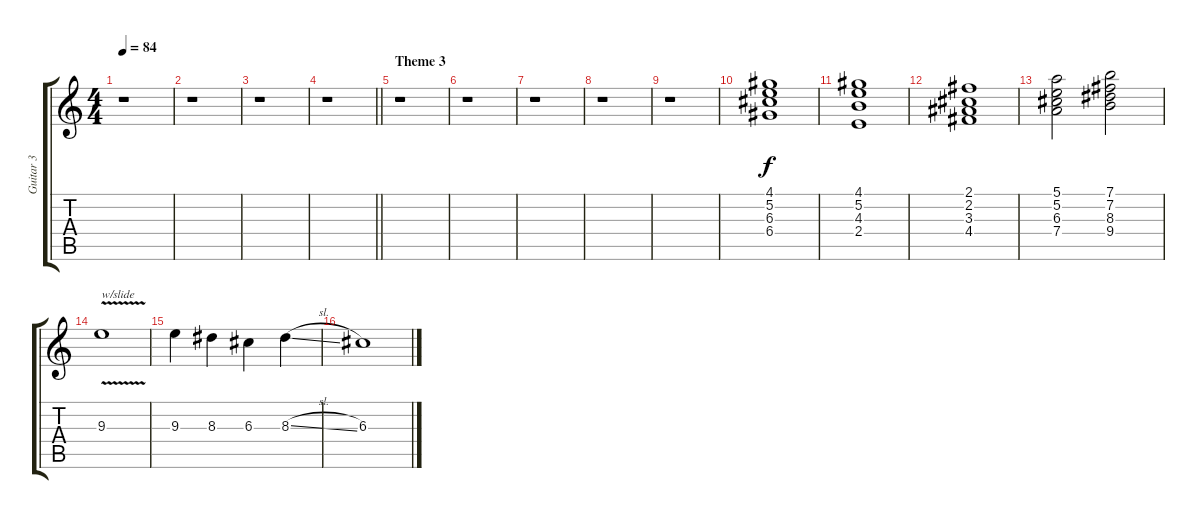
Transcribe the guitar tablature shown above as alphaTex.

\track ("Guitar 3" "Guitar 3") {instrument electricguitarclean}
\staff {score tabs}
\tuning (E4 B3 G3 D3 A2 E2) {hide}
\ts (4 4)
\tempo 84
\clef g2
\ks c
r.1{dy f} |
r.1 |
r.1 |
\barLineRight lightlight
r.1 |
\section ("" "Theme 3")
r.1 |
r.1 |
r.1 |
r.1 |
r.1 |
(4.1 5.2 6.3 6.4).1 |
(4.1 5.2 4.3 2.4).1 |
(2.1 2.2 3.3 4.4).1 |
(5.1 5.2 6.3 7.4).2 (7.1 7.2 8.3 9.4).2 |
9.3{v}.1{txt "w/slide"} |
9.3.4 8.3.4 6.3.4 8.3{sl}.4 |
6.3.1
